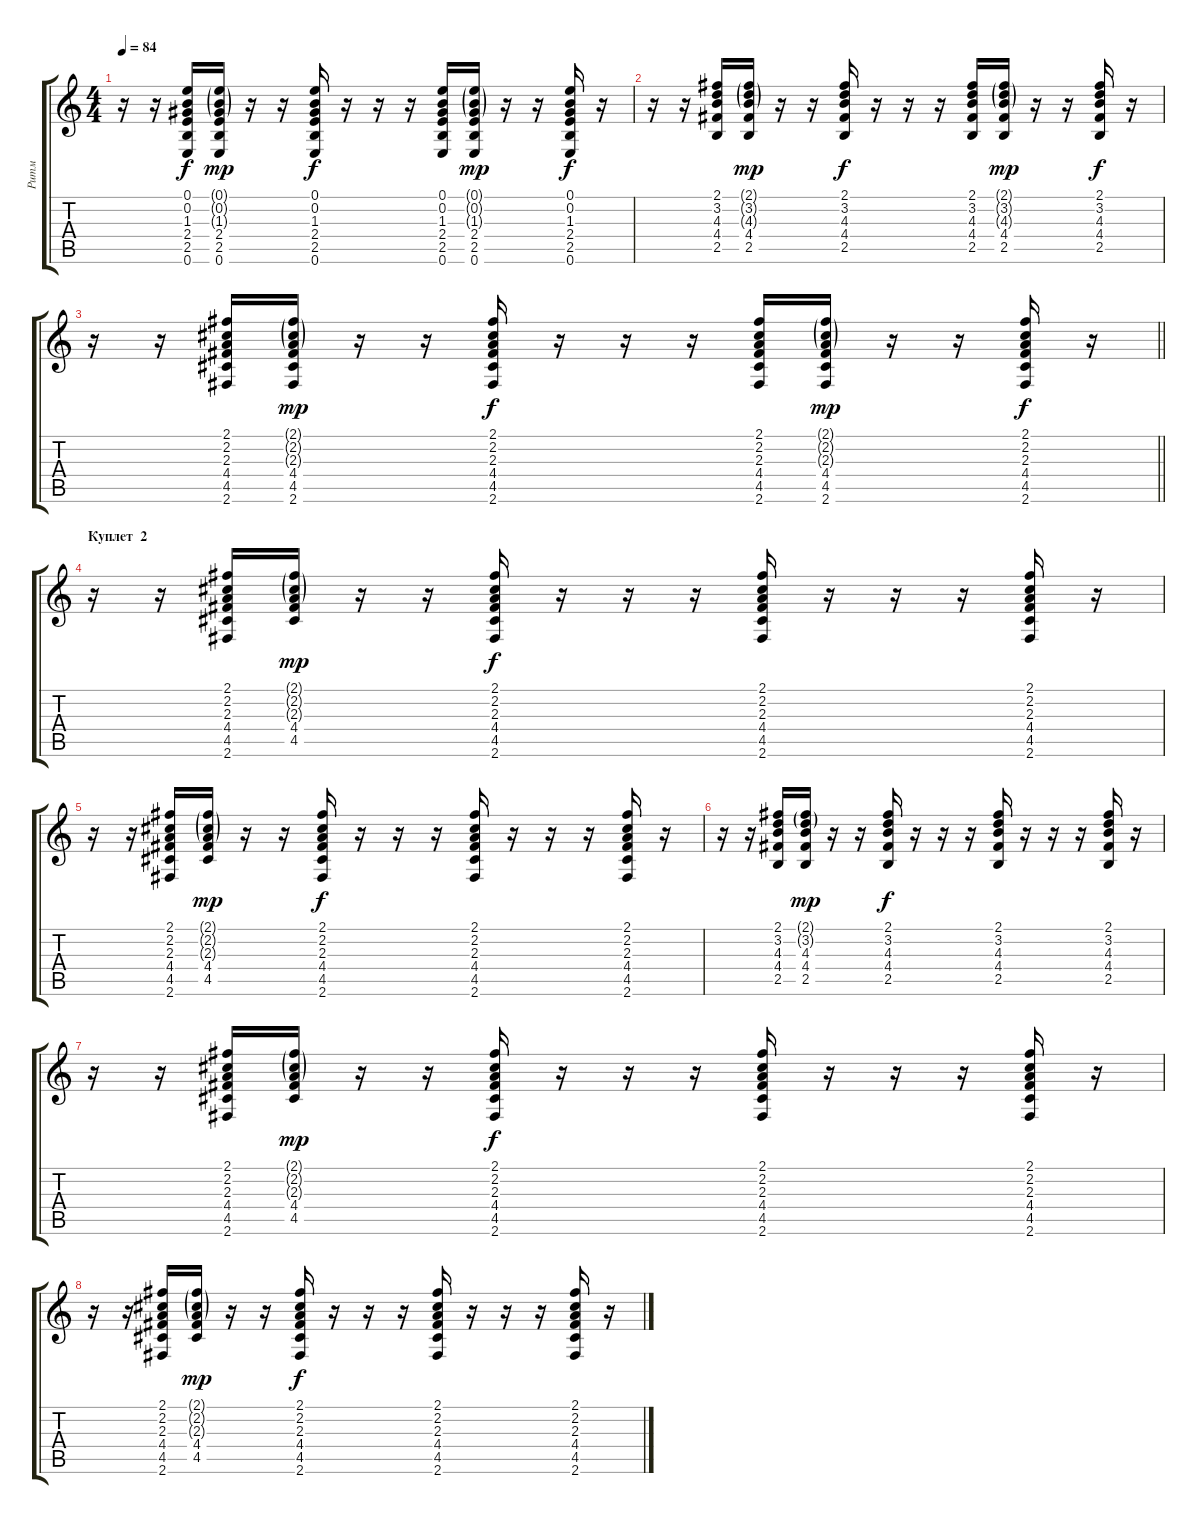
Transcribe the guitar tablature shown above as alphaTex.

\track ("Ритм" "Ритм") {instrument acousticguitarsteel}
\staff {score tabs}
\tuning (E4 B3 G3 D3 A2 E2) {hide}
\ts (4 4)
\tempo 84
\clef g2
\ks c
r.16{dy f} r.16 (0.1 0.2 1.3 2.4 2.5 0.6).16 (0.1{g} 0.2{g} 1.3{g} 2.4 2.5 0.6).16{dy mp} r.16 r.16 (0.1 0.2 1.3 2.4 2.5 0.6).16{dy f} r.16 r.16 r.16 (0.1 0.2 1.3 2.4 2.5 0.6).16 (0.1{g} 0.2{g} 1.3{g} 2.4 2.5 0.6).16{dy mp} r.16 r.16 (0.1 0.2 1.3 2.4 2.5 0.6).16{dy f} r.16 |
r.16 r.16 (2.1 3.2 4.3 4.4 2.5).16 (2.1{g} 3.2{g} 4.3{g} 4.4 2.5).16{dy mp} r.16 r.16 (2.1 3.2 4.3 4.4 2.5).16{dy f} r.16 r.16 r.16 (2.1 3.2 4.3 4.4 2.5).16 (2.1{g} 3.2{g} 4.3{g} 4.4 2.5).16{dy mp} r.16 r.16 (2.1 3.2 4.3 4.4 2.5).16{dy f} r.16 |
\barLineRight lightlight
r.16 r.16 (2.1 2.2 2.3 4.4 4.5 2.6).16 (2.1{g} 2.2{g} 2.3{g} 4.4 4.5 2.6).16{dy mp} r.16 r.16 (2.1 2.2 2.3 4.4 4.5 2.6).16{dy f} r.16 r.16 r.16 (2.1 2.2 2.3 4.4 4.5 2.6).16 (2.1{g} 2.2{g} 2.3{g} 4.4 4.5 2.6).16{dy mp} r.16 r.16 (2.1 2.2 2.3 4.4 4.5 2.6).16{dy f} r.16 |
\section ("" "Куплет  2")
r.16 r.16 (2.1 2.2 2.3 4.4 4.5 2.6).16 (2.1{g} 2.2{g} 2.3{g} 4.4 4.5).16{dy mp} r.16 r.16 (2.1 2.2 2.3 4.4 4.5 2.6).16{dy f} r.16 r.16 r.16 (2.1 2.2 2.3 4.4 4.5 2.6).16 r.16 r.16 r.16 (2.1 2.2 2.3 4.4 4.5 2.6).16 r.16 |
r.16 r.16 (2.1 2.2 2.3 4.4 4.5 2.6).16 (2.1{g} 2.2{g} 2.3{g} 4.4 4.5).16{dy mp} r.16 r.16 (2.1 2.2 2.3 4.4 4.5 2.6).16{dy f} r.16 r.16 r.16 (2.1 2.2 2.3 4.4 4.5 2.6).16 r.16 r.16 r.16 (2.1 2.2 2.3 4.4 4.5 2.6).16 r.16 |
r.16 r.16 (2.1 3.2 4.3 4.4 2.5).16 (2.1{g} 3.2{g} 4.3 4.4 2.5).16{dy mp} r.16 r.16 (2.1 3.2 4.3 4.4 2.5).16{dy f} r.16 r.16 r.16 (2.1 3.2 4.3 4.4 2.5).16 r.16 r.16 r.16 (2.1 3.2 4.3 4.4 2.5).16 r.16 |
r.16 r.16 (2.1 2.2 2.3 4.4 4.5 2.6).16 (2.1{g} 2.2{g} 2.3{g} 4.4 4.5).16{dy mp} r.16 r.16 (2.1 2.2 2.3 4.4 4.5 2.6).16{dy f} r.16 r.16 r.16 (2.1 2.2 2.3 4.4 4.5 2.6).16 r.16 r.16 r.16 (2.1 2.2 2.3 4.4 4.5 2.6).16 r.16 |
r.16 r.16 (2.1 2.2 2.3 4.4 4.5 2.6).16 (2.1{g} 2.2{g} 2.3{g} 4.4 4.5).16{dy mp} r.16 r.16 (2.1 2.2 2.3 4.4 4.5 2.6).16{dy f} r.16 r.16 r.16 (2.1 2.2 2.3 4.4 4.5 2.6).16 r.16 r.16 r.16 (2.1 2.2 2.3 4.4 4.5 2.6).16 r.16
